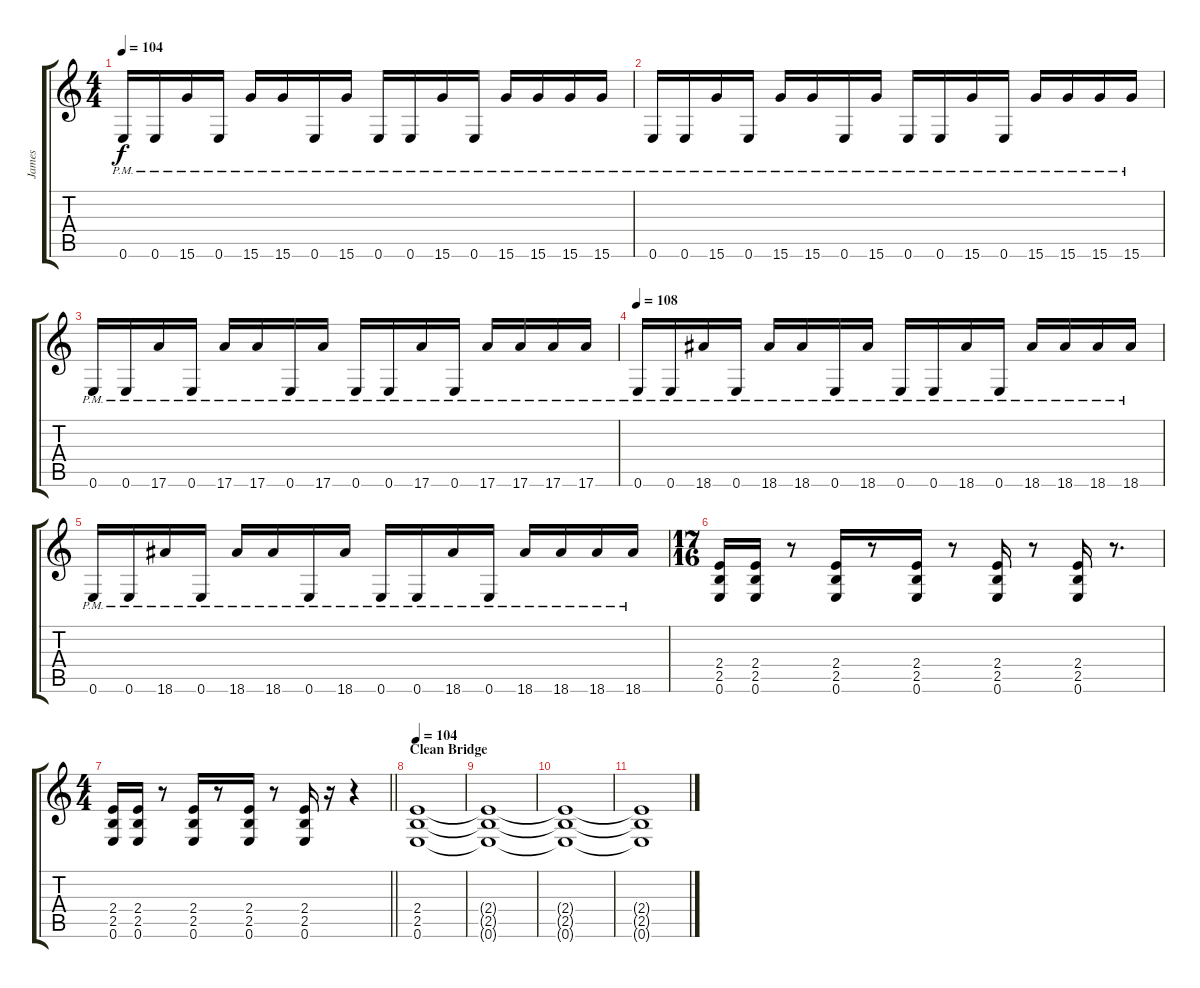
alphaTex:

\track ("James" "James") {instrument distortionguitar}
\staff {score tabs}
\tuning (E4 B3 G3 D3 A2 E2) {hide}
\ts (4 4)
\tempo 104
\clef g2
\ks c
0.6{pm}.16{dy f} 0.6{pm}.16 15.6{pm}.16 0.6{pm}.16 15.6{pm}.16 15.6{pm}.16 0.6{pm}.16 15.6{pm}.16 0.6{pm}.16 0.6{pm}.16 15.6{pm}.16 0.6{pm}.16 15.6{pm}.16 15.6{pm}.16 15.6{pm}.16 15.6{pm}.16 |
0.6{pm}.16 0.6{pm}.16 15.6{pm}.16 0.6{pm}.16 15.6{pm}.16 15.6{pm}.16 0.6{pm}.16 15.6{pm}.16 0.6{pm}.16 0.6{pm}.16 15.6{pm}.16 0.6{pm}.16 15.6{pm}.16 15.6{pm}.16 15.6{pm}.16 15.6{pm}.16 |
0.6{pm}.16 0.6{pm}.16 17.6{pm}.16 0.6{pm}.16 17.6{pm}.16 17.6{pm}.16 0.6{pm}.16 17.6{pm}.16 0.6{pm}.16 0.6{pm}.16 17.6{pm}.16 0.6{pm}.16 17.6{pm}.16 17.6{pm}.16 17.6{pm}.16 17.6{pm}.16 |
\tempo 108
0.6{pm}.16{volume 5} 0.6{pm}.16 18.6{pm}.16 0.6{pm}.16 18.6{pm}.16 18.6{pm}.16 0.6{pm}.16 18.6{pm}.16 0.6{pm}.16 0.6{pm}.16 18.6{pm}.16 0.6{pm}.16 18.6{pm}.16 18.6{pm}.16 18.6{pm}.16 18.6{pm}.16 |
0.6{pm}.16 0.6{pm}.16 18.6{pm}.16 0.6{pm}.16 18.6{pm}.16 18.6{pm}.16 0.6{pm}.16 18.6{pm}.16 0.6{pm}.16 0.6{pm}.16 18.6{pm}.16 0.6{pm}.16 18.6{pm}.16 18.6{pm}.16 18.6{pm}.16 18.6{pm}.16 |
\ts (17 16)
(2.4 2.5 0.6).16{volume 6} (2.4 2.5 0.6).16 r.8 (2.4 2.5 0.6).16 r.8 (2.4 2.5 0.6).16 r.8 (2.4 2.5 0.6).16 r.8 (2.4 2.5 0.6).16 r.8{d} |
\ts (4 4)
\barLineRight lightlight
(2.4 2.5 0.6).16 (2.4 2.5 0.6).16 r.8 (2.4 2.5 0.6).16 r.8 (2.4 2.5 0.6).16 r.8 (2.4 2.5 0.6).16 r.16 r.4 |
\section ("" "Clean Bridge")
\tempo 104
(2.4 2.5 0.6).1 |
(2.4{t} 2.5{t} 0.6{t}).1 |
(2.4{t} 2.5{t} 0.6{t}).1 |
(2.4{t} 2.5{t} 0.6{t}).1
